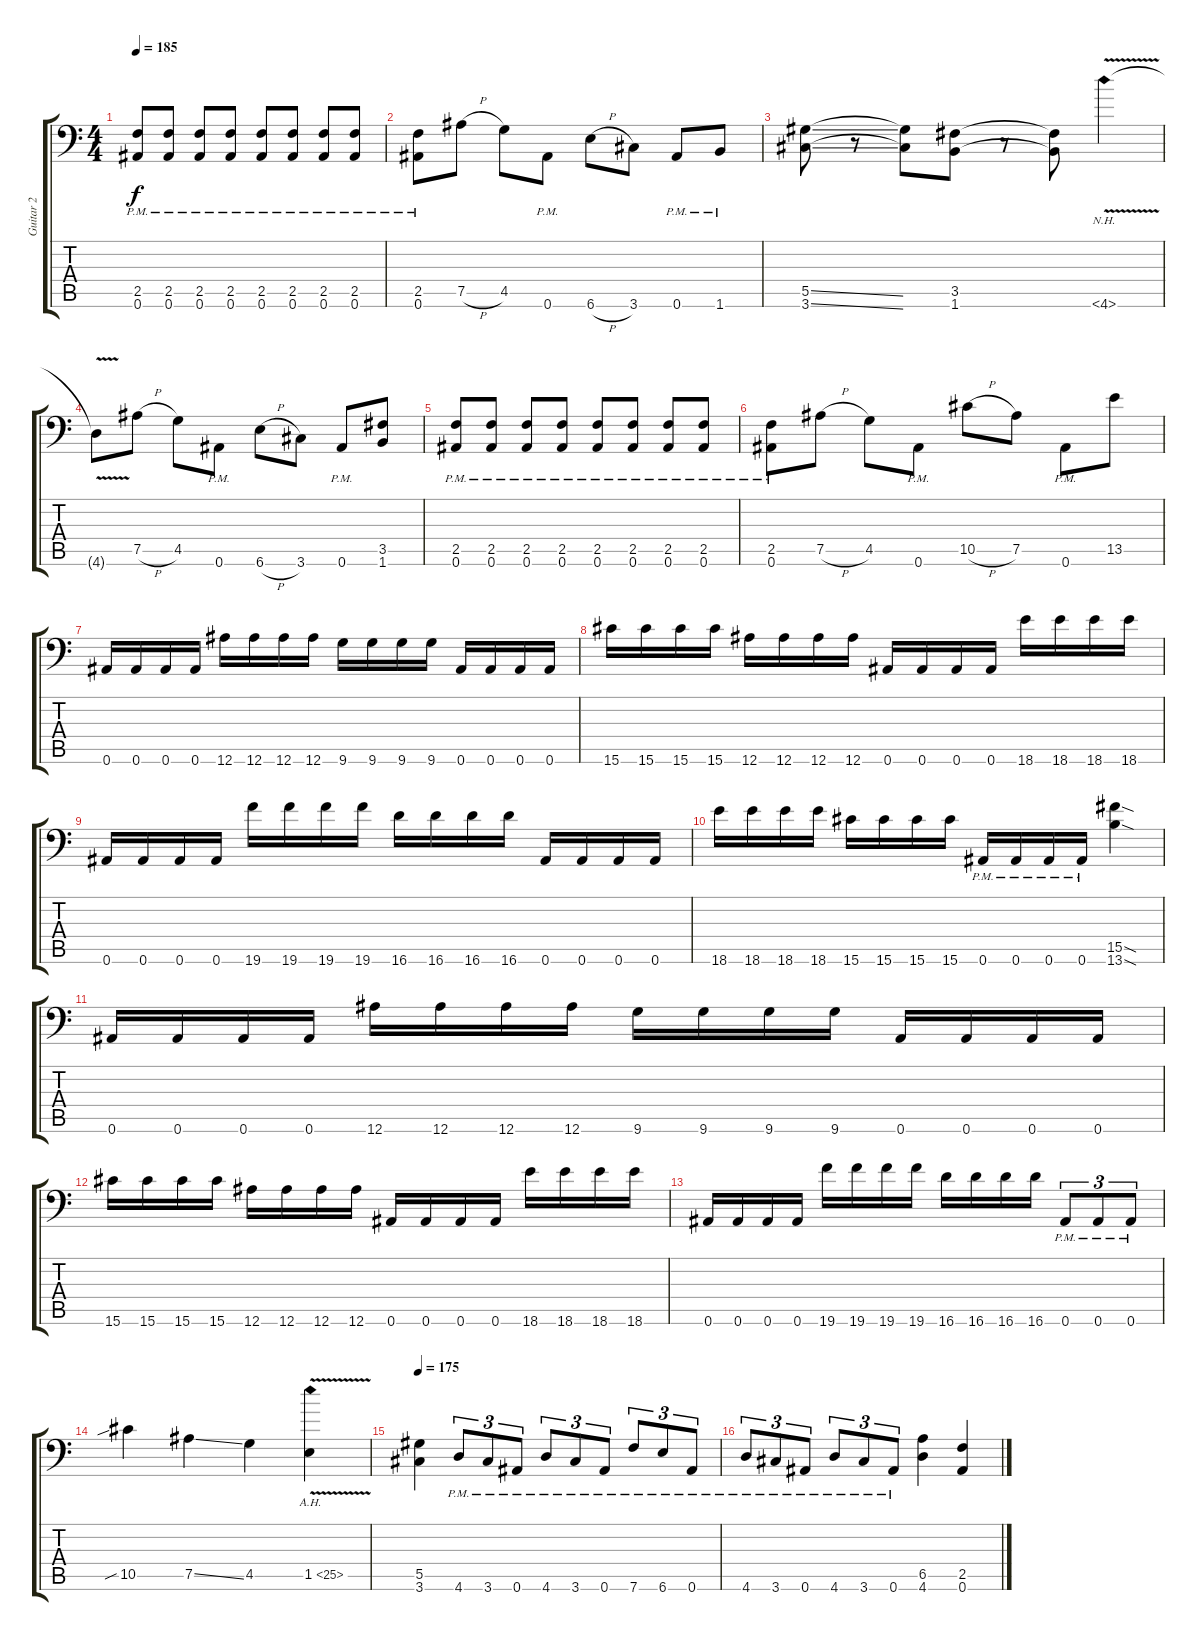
\track ("Guitar 2" "Guitar 2") {instrument overdrivenguitar}
\staff {score tabs}
\tuning (Bb3 F3 Db3 Ab2 Eb2 Bb1) {hide}
\ts (4 4)
\tempo 185
\clef f4
\ks c
(2.5{pm} 0.6{pm}).8{dy f} (2.5{pm} 0.6{pm}).8 (2.5{pm} 0.6{pm}).8 (2.5{pm} 0.6{pm}).8 (2.5{pm} 0.6{pm}).8 (2.5{pm} 0.6{pm}).8 (2.5{pm} 0.6{pm}).8 (2.5{pm} 0.6{pm}).8 |
(2.5{pm} 0.6{pm}).8 7.5{h}.8 4.5.8 0.6{pm}.8 6.6{h}.8 3.6.8 0.6{pm}.8 1.6{pm}.8 |
(5.5{ss} 3.6{ss}).8 r.8 (5.5{t} 3.6{t}).8 (3.5 1.6).8 r.8 (3.5{t} 1.6{t}).8 4.6{nh v}.4 |
4.6{v t}.8 7.5{h}.8 4.5.8 0.6{pm}.8 6.6{h}.8 3.6.8 0.6{pm}.8 (3.5 1.6).8 |
(2.5{pm} 0.6{pm}).8 (2.5{pm} 0.6{pm}).8 (2.5{pm} 0.6{pm}).8 (2.5{pm} 0.6{pm}).8 (2.5{pm} 0.6{pm}).8 (2.5{pm} 0.6{pm}).8 (2.5{pm} 0.6{pm}).8 (2.5{pm} 0.6{pm}).8 |
(2.5{pm} 0.6{pm}).8 7.5{h}.8 4.5.8 0.6{pm}.8 10.5{h}.8 7.5.8 0.6{pm}.8 13.5.8 |
0.6.16 0.6.16 0.6.16 0.6.16 12.6.16 12.6.16 12.6.16 12.6.16 9.6.16 9.6.16 9.6.16 9.6.16 0.6.16 0.6.16 0.6.16 0.6.16 |
15.6.16 15.6.16 15.6.16 15.6.16 12.6.16 12.6.16 12.6.16 12.6.16 0.6.16 0.6.16 0.6.16 0.6.16 18.6.16 18.6.16 18.6.16 18.6.16 |
0.6.16 0.6.16 0.6.16 0.6.16 19.6.16 19.6.16 19.6.16 19.6.16 16.6.16 16.6.16 16.6.16 16.6.16 0.6.16 0.6.16 0.6.16 0.6.16 |
18.6.16 18.6.16 18.6.16 18.6.16 15.6.16 15.6.16 15.6.16 15.6.16 0.6{pm}.16 0.6{pm}.16 0.6{pm}.16 0.6{pm}.16 (15.5{sod} 13.6{sod}).4 |
0.6.16 0.6.16 0.6.16 0.6.16 12.6.16 12.6.16 12.6.16 12.6.16 9.6.16 9.6.16 9.6.16 9.6.16 0.6.16 0.6.16 0.6.16 0.6.16 |
15.6.16 15.6.16 15.6.16 15.6.16 12.6.16 12.6.16 12.6.16 12.6.16 0.6.16 0.6.16 0.6.16 0.6.16 18.6.16 18.6.16 18.6.16 18.6.16 |
0.6.16 0.6.16 0.6.16 0.6.16 19.6.16 19.6.16 19.6.16 19.6.16 16.6.16 16.6.16 16.6.16 16.6.16 0.6{pm}.8{tu (3 2)} 0.6{pm}.8{tu (3 2)} 0.6{pm}.8{tu (3 2)} |
10.5{sib}.4 7.5{ss}.4 4.5.4 1.5{ah 24 v}.4 |
\tempo 175
(5.5 3.6).4 4.6{pm}.8{tu (3 2)} 3.6{pm}.8{tu (3 2)} 0.6{pm}.8{tu (3 2)} 4.6{pm}.8{tu (3 2)} 3.6{pm}.8{tu (3 2)} 0.6{pm}.8{tu (3 2)} 7.6{pm}.8{tu (3 2)} 6.6{pm}.8{tu (3 2)} 0.6{pm}.8{tu (3 2)} |
4.6{pm}.8{tu (3 2)} 3.6{pm}.8{tu (3 2)} 0.6{pm}.8{tu (3 2)} 4.6{pm}.8{tu (3 2)} 3.6{pm}.8{tu (3 2)} 0.6{pm}.8{tu (3 2)} (6.5 4.6).4 (2.5 0.6).4
